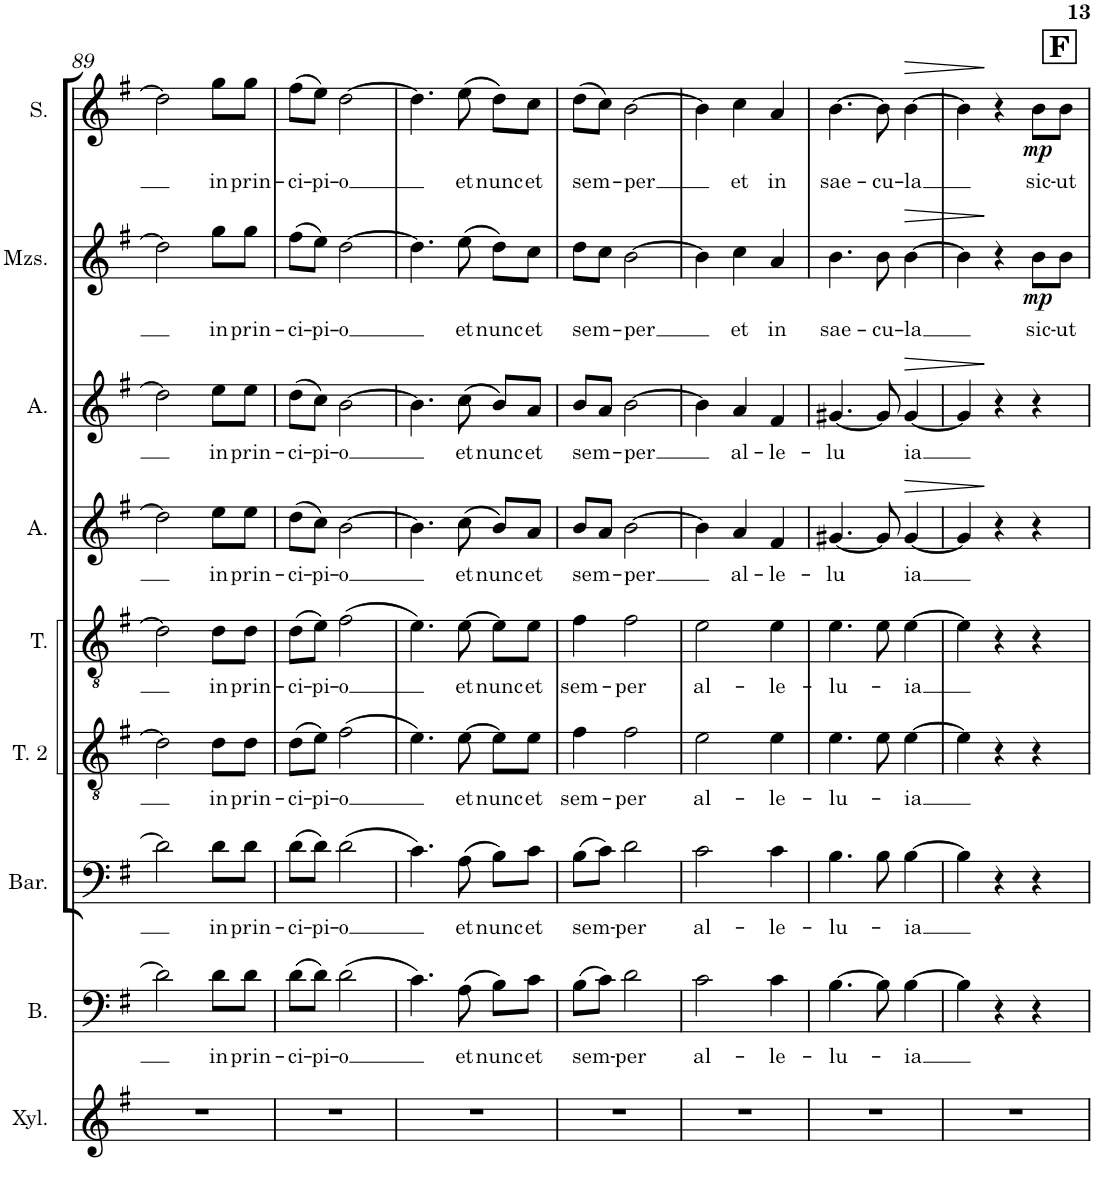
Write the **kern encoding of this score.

**kern	**kern	**text	**kern	**text	**kern	**text	**kern	**text	**kern	**text	**dynam	**kern	**text	**dynam	**kern	**text	**dynam	**kern	**text	**dynam
*part9	*part8	*part8	*part7	*part7	*part6	*part6	*part5	*part5	*part4	*part4	*part4	*part3	*part3	*part3	*part2	*part2	*part2	*part1	*part1	*part1
*staff9	*staff8	*staff8	*staff7	*staff7	*staff6	*staff6	*staff5	*staff5	*staff4	*staff4	*staff4	*staff3	*staff3	*staff3	*staff2	*staff2	*staff2	*staff1	*staff1	*staff1
*I"Xylophone	*I"Bass	*	*I"Baryton	*	*I"Ténor 2	*	*I"Tenor	*	*I"Alto	*	*	*I"Alto	*	*	*I"Mezzo-soprano	*	*	*I"Soprano	*	*
*I'Xyl.	*I'B.	*	*I'Bar.	*	*I'T. 2	*	*I'T.	*	*I'A.	*	*	*I'A.	*	*	*I'Mzs.	*	*	*I'S.	*	*
!!LO:PB:g=z
*clefG2	*clefF4	*	*clefF4	*	*clefGv2	*	*clefGv2	*	*clefG2	*	*	*clefG2	*	*	*clefG2	*	*	*clefG2	*	*
*Trd-7c-12	*	*	*	*	*	*	*	*	*	*	*	*	*	*	*	*	*	*	*	*
*k[f#]	*k[f#]	*	*k[f#]	*	*k[f#]	*	*k[f#]	*	*k[f#]	*	*	*k[f#]	*	*	*k[f#]	*	*	*k[f#]	*	*
*M3/4	*M3/4	*	*M3/4	*	*M3/4	*	*M3/4	*	*M3/4	*	*	*M3/4	*	*	*M3/4	*	*	*M3/4	*	*
=89	=89	=89	=89	=89	=89	=89	=89	=89	=89	=89	=89	=89	=89	=89	=89	=89	=89	=89	=89	=89
2.r	2d\]	.	2d\]	.	2d\]	.	2d\]	.	2dd\]	.	.	2dd\]	.	.	2dd\]	.	.	2dd\]	.	.
!	!	!LO:LY:b	!	!LO:LY:b	!	!LO:LY:b	!	!LO:LY:b	!	!LO:LY:b	!	!	!LO:LY:b	!	!	!LO:LY:b	!	!	!LO:LY:b	!
.	8d\L	in	8d\L	in	8d\L	in	8d\L	in	8ee\L	in	.	8ee\L	in	.	8gg\L	in	.	8gg\L	in	.
!	!	!LO:LY:b	!	!LO:LY:b	!	!LO:LY:b	!	!LO:LY:b	!	!LO:LY:b	!	!	!LO:LY:b	!	!	!LO:LY:b	!	!	!LO:LY:b	!
.	8d\J	prin-	8d\J	prin-	8d\J	prin-	8d\J	prin-	8ee\J	prin-	.	8ee\J	prin-	.	8gg\J	prin-	.	8gg\J	prin-	.
=90	=90	=90	=90	=90	=90	=90	=90	=90	=90	=90	=90	=90	=90	=90	=90	=90	=90	=90	=90	=90
!	!	!LO:LY:b	!	!LO:LY:b	!	!LO:LY:b	!	!LO:LY:b	!	!LO:LY:b	!	!	!LO:LY:b	!	!	!LO:LY:b	!	!	!LO:LY:b	!
2.r	(8d\L	-ci-	(8d\L	-ci-	(8d\L	-ci-	(8d\L	-ci-	(8dd\L	-ci-	.	(8dd\L	-ci-	.	(8ff#\L	-ci-	.	(8ff#\L	-ci-	.
!	!	!LO:LY:b	!	!LO:LY:b	!	!LO:LY:b	!	!LO:LY:b	!	!LO:LY:b	!	!	!LO:LY:b	!	!	!LO:LY:b	!	!	!LO:LY:b	!
.	8d\J)	-pi-	8d\J)	-pi-	8e\J)	-pi-	8e\J)	-pi-	8cc\J)	-pi-	.	8cc\J)	-pi-	.	8ee\J)	-pi-	.	8ee\J)	-pi-	.
!	!	!LO:LY:b	!	!LO:LY:b	!	!LO:LY:b	!	!LO:LY:b	!	!LO:LY:b	!	!	!LO:LY:b	!	!	!LO:LY:b	!	!	!LO:LY:b	!
.	(2d\	-o	(2d\	-o	(2f#\	-o	(2f#\	-o	[2b\	-o	.	[2b\	-o	.	[2dd\	-o	.	[2dd\	-o	.
=91	=91	=91	=91	=91	=91	=91	=91	=91	=91	=91	=91	=91	=91	=91	=91	=91	=91	=91	=91	=91
2.r	4.c\)	.	4.c\)	.	4.e\)	.	4.e\)	.	4.b\]	.	.	4.b\]	.	.	4.dd\]	.	.	4.dd\]	.	.
!	!	!LO:LY:b	!	!LO:LY:b	!	!LO:LY:b	!	!LO:LY:b	!	!LO:LY:b	!	!	!LO:LY:b	!	!	!LO:LY:b	!	!	!LO:LY:b	!
.	(8A\	et	(8A\	et	[8e\	et	[8e\	et	(8cc\	et	.	(8cc\	et	.	(8ee\	et	.	(8ee\	et	.
!	!	!LO:LY:b	!	!LO:LY:b	!	!LO:LY:b	!	!LO:LY:b	!	!LO:LY:b	!	!	!LO:LY:b	!	!	!LO:LY:b	!	!	!LO:LY:b	!
.	8B\L)	nunc	8B\L)	nunc	8e\L]	nunc	8e\L]	nunc	8b/L)	nunc	.	8b/L)	nunc	.	8dd\L)	nunc	.	8dd\L)	nunc	.
!	!	!LO:LY:b	!	!LO:LY:b	!	!LO:LY:b	!	!LO:LY:b	!	!LO:LY:b	!	!	!LO:LY:b	!	!	!LO:LY:b	!	!	!LO:LY:b	!
.	8c\J	et	8c\J	et	8e\J	et	8e\J	et	8a/J	et	.	8a/J	et	.	8cc\J	et	.	8cc\J	et	.
=92	=92	=92	=92	=92	=92	=92	=92	=92	=92	=92	=92	=92	=92	=92	=92	=92	=92	=92	=92	=92
!	!	!LO:LY:b	!	!LO:LY:b	!	!LO:LY:b	!	!LO:LY:b	!	!LO:LY:b	!	!	!LO:LY:b	!	!	!LO:LY:b	!	!	!LO:LY:b	!
2.r	(8B\L	sem-	(8B\L	sem-	4f#\	sem-	4f#\	sem-	8b/L	sem-	.	8b/L	sem-	.	8dd\L	sem-	.	(8dd\L	sem-	.
.	8c\J)	.	8c\J)	.	.	.	.	.	8a/J	.	.	8a/J	.	.	8cc\J	.	.	8cc\J)	.	.
!	!	!LO:LY:b	!	!LO:LY:b	!	!LO:LY:b	!	!LO:LY:b	!	!LO:LY:b	!	!	!LO:LY:b	!	!	!LO:LY:b	!	!	!LO:LY:b	!
.	2d\	-per	2d\	-per	2f#\	-per	2f#\	-per	[2b\	-per	.	[2b\	-per	.	[2b\	-per	.	[2b\	-per	.
=93	=93	=93	=93	=93	=93	=93	=93	=93	=93	=93	=93	=93	=93	=93	=93	=93	=93	=93	=93	=93
!	!	!LO:LY:b	!	!LO:LY:b	!	!LO:LY:b	!	!LO:LY:b	!	!	!	!	!	!	!	!	!	!	!	!
2.r	2c\	al-	2c\	al-	2e\	al-	2e\	al-	4b\]	.	.	4b\]	.	.	4b\]	.	.	4b\]	.	.
!	!	!	!	!	!	!	!	!	!	!LO:LY:b	!	!	!LO:LY:b	!	!	!LO:LY:b	!	!	!LO:LY:b	!
.	.	.	.	.	.	.	.	.	4a/	al-	.	4a/	al-	.	4cc\	et	.	4cc\	et	.
!	!	!LO:LY:b	!	!LO:LY:b	!	!LO:LY:b	!	!LO:LY:b	!	!LO:LY:b	!	!	!LO:LY:b	!	!	!LO:LY:b	!	!	!LO:LY:b	!
.	4c\	-le-	4c\	-le-	4e\	-le-	4e\	-le-	4f#/	-le-	.	4f#/	-le-	.	4a/	in	.	4a/	in	.
=94	=94	=94	=94	=94	=94	=94	=94	=94	=94	=94	=94	=94	=94	=94	=94	=94	=94	=94	=94	=94
!	!	!LO:LY:b	!	!LO:LY:b	!	!LO:LY:b	!	!LO:LY:b	!	!LO:LY:b	!	!	!LO:LY:b	!	!	!LO:LY:b	!	!	!LO:LY:b	!
2.r	[4.B\	-lu-	4.B\	-lu-	4.e\	-lu-	4.e\	-lu-	[4.g#X/	-lu	.	[4.g#X/	-lu	.	4.b\	sae-	.	[4.b\	sae-	.
!	!	!	!	!	!	!	!	!	!	!	!	!	!	!	!	!LO:LY:b	!	!	!LO:LY:b	!
.	8B\]	.	8B\	.	8e\	.	8e\	.	8g#/]	.	.	8g#/]	.	.	8b\	-cu-	.	8b\]	-cu-	.
!	!	!LO:LY:b	!	!LO:LY:b	!	!LO:LY:b	!	!LO:LY:b	!	!LO:LY:b	!LO:HP:b	!	!LO:LY:b	!LO:HP:b	!	!LO:LY:b	!LO:HP:b	!	!LO:LY:b	!LO:HP:b
.	[4B\	-ia	[4B\	-ia	[4e\	-ia	[4e\	-ia	[4g#/	-ia	>	[4g#/	-ia	>	[4b\	-la	>	[4b\	-la	>
!!LO:REH:place=s1:a:B:cj:fs=14:t=F:qo=2.5
=95	=95	=95	=95	=95	=95	=95	=95	=95	=95	=95	=95	=95	=95	=95	=95	=95	=95	=95	=95	=95
2.r	4B\]	.	4B\]	.	4e\]	.	4e\]	.	4g#/]	.	.	4g#/]	.	.	4b\]	.	.	4b\]	.	.
.	4r	.	4r	.	4r	.	4r	.	4r	.	]	4r	.	]	4r	.	]	4r	.	]
!	!	!	!	!	!	!	!	!	!	!	!	!	!	!	!	!LO:LY:b	!LO:DY:b	!	!LO:LY:b	!LO:DY:b
.	4r	.	4r	.	4r	.	4r	.	4r	.	.	4r	.	.	8b\L	sic-	mp	8b\L	sic-	mp
!	!	!	!	!	!	!	!	!	!	!	!	!	!	!	!	!LO:LY:b	!	!	!LO:LY:b	!
.	.	.	.	.	.	.	.	.	.	.	.	.	.	.	8b\J	-ut	.	8b\J	-ut	.
=	=	=	=	=	=	=	=	=	=	=	=	=	=	=	=	=	=	=	=	=
*-	*-	*-	*-	*-	*-	*-	*-	*-	*-	*-	*-	*-	*-	*-	*-	*-	*-	*-	*-	*-
